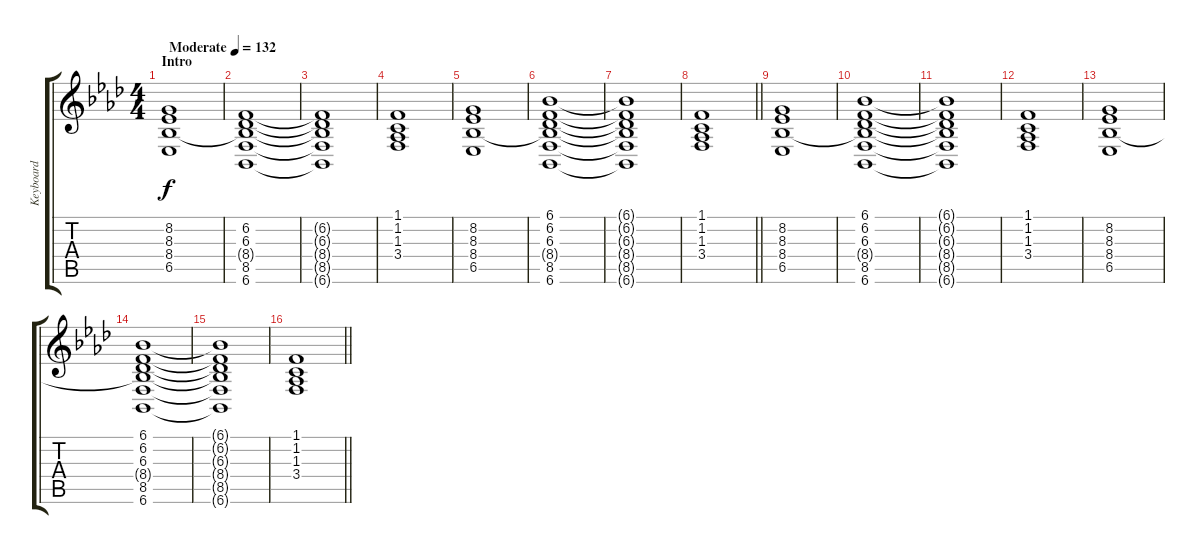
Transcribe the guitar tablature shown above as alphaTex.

\track ("Keyboard" "Keyboard") {instrument pad2warm}
\staff {score tabs}
\tuning (E4 B3 G3 D3 A2 E2) {hide}
\ts (4 4)
\section ("" "Intro")
\tempo (132 "Moderate")
\clef g2
\ks ab
(8.2 8.3 8.4 6.5).1{dy f instrument pad2warm} |
(6.2 6.3 8.4{t} 8.5 6.6).1 |
(6.2{t} 6.3{t} 8.4{t} 8.5{t} 6.6{t}).1 |
(1.1 1.2 1.3 3.4).1 |
(8.2 8.3 8.4 6.5).1 |
(6.1 6.2 6.3 8.4{t} 8.5 6.6).1 |
(6.1{t} 6.2{t} 6.3{t} 8.4{t} 8.5{t} 6.6{t}).1 |
\barLineRight lightlight
(1.1 1.2 1.3 3.4).1{volume 10} |
(8.2 8.3 8.4 6.5).1 |
(6.1 6.2 6.3 8.4{t} 8.5 6.6).1 |
(6.1{t} 6.2{t} 6.3{t} 8.4{t} 8.5{t} 6.6{t}).1 |
(1.1 1.2 1.3 3.4).1 |
(8.2 8.3 8.4 6.5).1 |
(6.1 6.2 6.3 8.4{t} 8.5 6.6).1 |
(6.1{t} 6.2{t} 6.3{t} 8.4{t} 8.5{t} 6.6{t}).1 |
\barLineRight lightlight
(1.1 1.2 1.3 3.4).1
